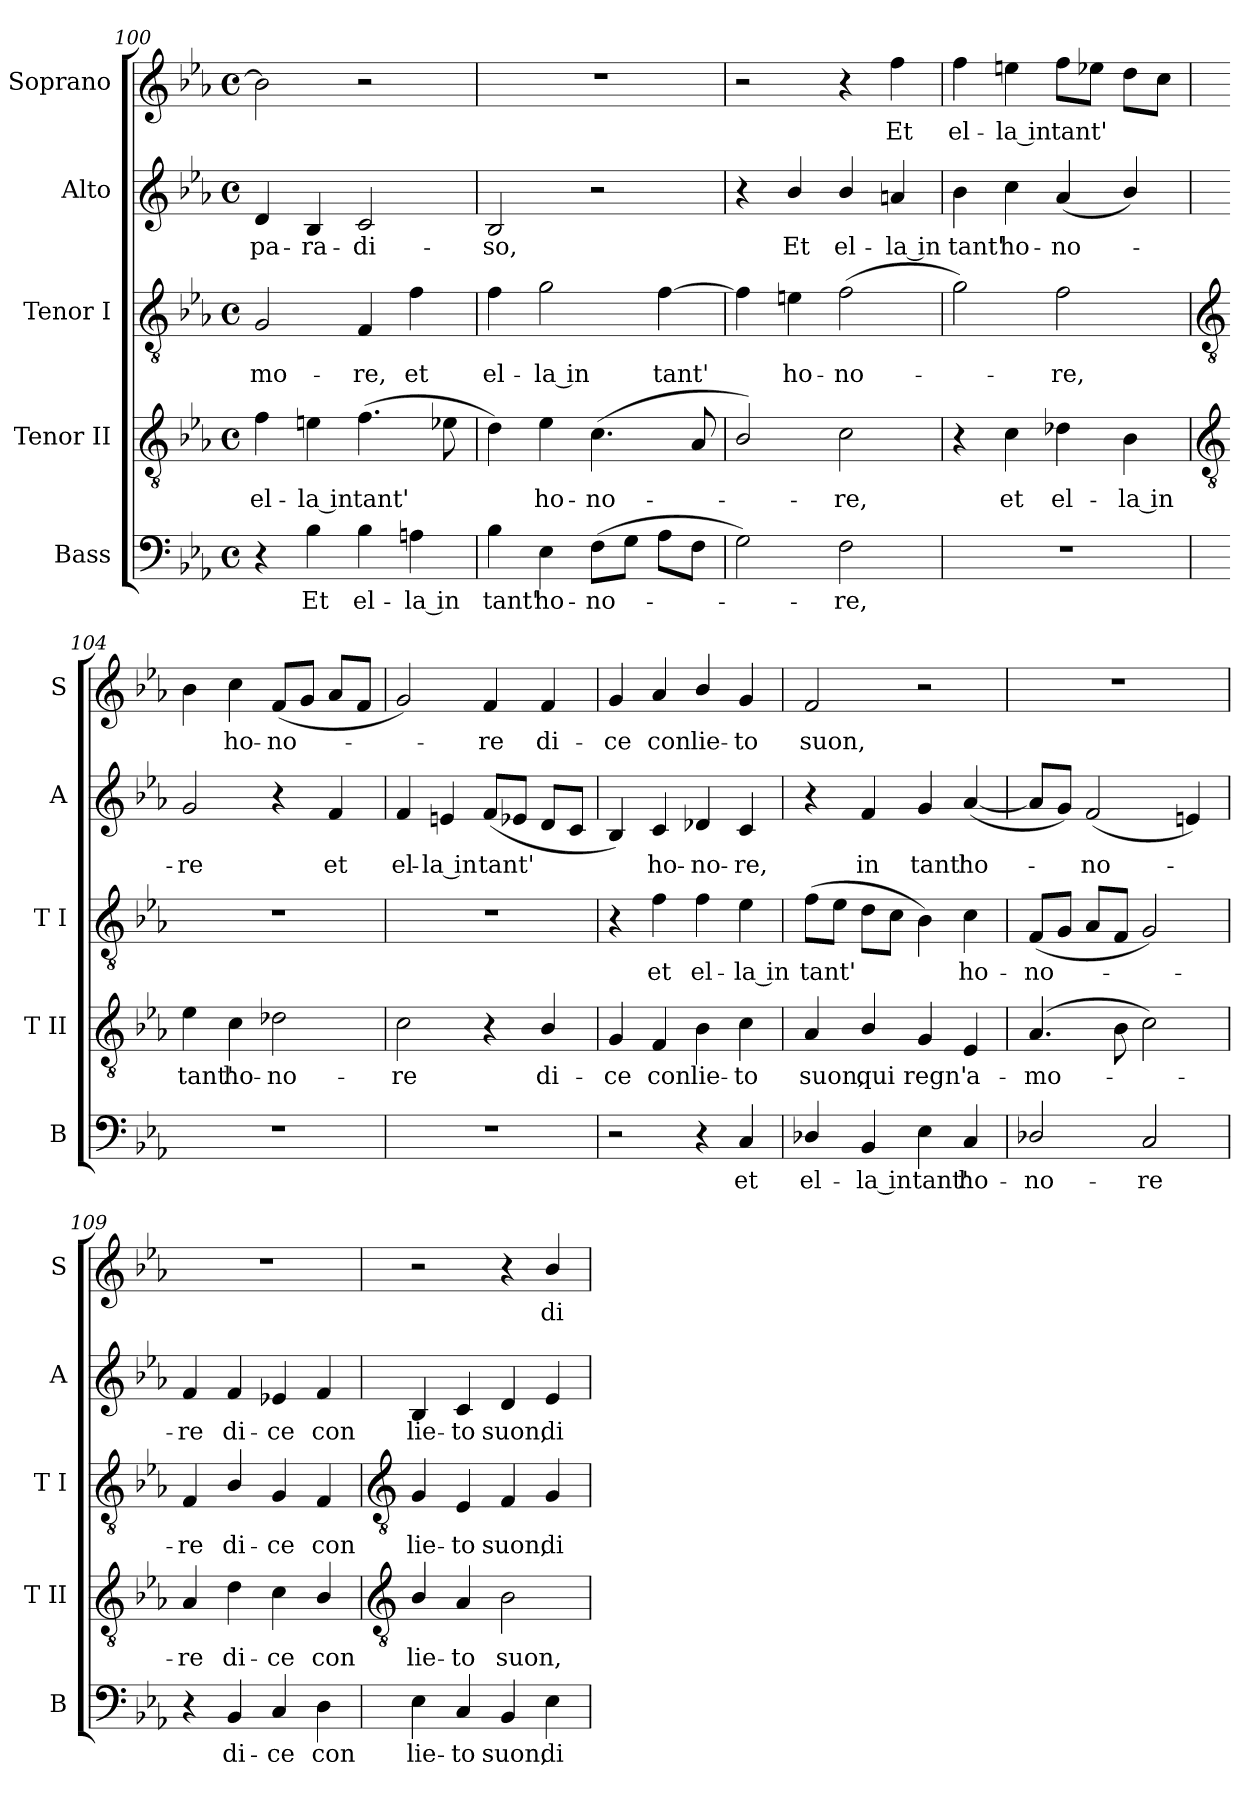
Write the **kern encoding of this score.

**kern	**text	**kern	**text	**kern	**text	**kern	**text	**kern	**text
*part5	*part5	*part4	*part4	*part3	*part3	*part2	*part2	*part1	*part1
*staff5	*staff5	*staff4	*staff4	*staff3	*staff3	*staff2	*staff2	*staff1	*staff1
*I"Bass	*	*I"Tenor II	*	*I"Tenor I	*	*I"Alto	*	*I"Soprano	*
*I'B	*	*I'T II	*	*I'T I	*	*I'A	*	*I'S	*
*clefF4	*	*clefGv2	*	*clefGv2	*	*clefG2	*	*clefG2	*
*k[b-e-a-]	*	*k[b-e-a-]	*	*k[b-e-a-]	*	*k[b-e-a-]	*	*k[b-e-a-]	*
*E-:	*	*E-:	*	*E-:	*	*E-:	*	*E-:	*
*M4/4	*	*M4/4	*	*M4/4	*	*M4/4	*	*M4/4	*
*met(c)	*	*met(c)	*	*met(c)	*	*met(c)	*	*met(c)	*
=100	=100	=100	=100	=100	=100	=100	=100	=100	=100
!	!	!	!LO:LY:b	!	!LO:LY:b	!	!LO:LY:b	!	!
4r	.	4f	el-	2G	-mo-	4d	pa-	2b-]	.
!	!LO:LY:b	!	!LO:LY:b	!	!	!	!LO:LY:b	!	!
4B-	Et	4en	-la in	.	.	4B-	-ra-	.	.
!	!LO:LY:b	!	!LO:LY:b	!	!LO:LY:b	!	!LO:LY:b	!	!
4B-	el-	(>4.f	tant'	4F	-re,	2c	-di-	2r	.
!	!LO:LY:b	!	!	!	!LO:LY:b	!	!	!	!
4An	-la in	.	.	4f	et	.	.	.	.
.	.	8e-X	.	.	.	.	.	.	.
=101	=101	=101	=101	=101	=101	=101	=101	=101	=101
!	!LO:LY:b	!	!	!	!LO:LY:b	!	!LO:LY:b	!	!
4B-	tant'	4d)	.	4f	el-	2B-	-so,	1r	.
!	!LO:LY:b	!	!LO:LY:b	!	!LO:LY:b	!	!	!	!
4E-	ho-	4e-	ho-	2g	-la in	.	.	.	.
!	!LO:LY:b	!	!LO:LY:b	!	!	!	!	!	!
(>8FL	-no-	(<4.c	-no-	.	.	2r	.	.	.
8GJ	.	.	.	.	.	.	.	.	.
!	!	!	!	!	!LO:LY:b	!	!	!	!
8A-L	.	.	.	[4f	tant'	.	.	.	.
8FJ	.	8A-	.	.	.	.	.	.	.
=102	=102	=102	=102	=102	=102	=102	=102	=102	=102
2G)	.	2B-/)	.	4f]	.	4r	.	2r	.
!	!	!	!	!	!LO:LY:b	!	!LO:LY:b	!	!
.	.	.	.	4en	ho-	4b-/	Et	.	.
!	!LO:LY:b	!	!LO:LY:b	!	!LO:LY:b	!	!LO:LY:b	!	!
2F	re,	2c	re,	(>2f	-no-	4b-/	el-	4r	.
!	!	!	!	!	!	!	!LO:LY:b	!	!LO:LY:b
.	.	.	.	.	.	4an	-la in	4ff	Et
=103	=103	=103	=103	=103	=103	=103	=103	=103	=103
!	!	!	!	!	!	!	!LO:LY:b	!	!LO:LY:b
1r	.	4r	.	2g)	.	4b-	tant'	4ff	el-
!	!	!	!LO:LY:b	!	!	!	!LO:LY:b	!	!LO:LY:b
.	.	4c	et	.	.	4cc	ho-	4een	-la in
!	!	!	!LO:LY:b	!	!LO:LY:b	!	!LO:LY:b	!	!LO:LY:b
.	.	4d-X	el-	2f	re,	(<4a-	-no-	8ffL	tant'
.	.	.	.	.	.	.	.	8ee-XJ	.
!	!	!	!LO:LY:b	!	!	!	!	!	!
.	.	4B-	-la in	.	.	4b-/)	.	8ddL	.
.	.	.	.	.	.	.	.	8ccJ	.
!!LO:LB:g=z
=104	=104	=104	=104	=104	=104	=104	=104	=104	=104
*	*	*clefGv2	*	*clefGv2	*	*	*	*	*
!	!	!	!LO:LY:b	!	!	!	!LO:LY:b	!	!
1r	.	4e-	tant'	1r	.	2g	re	4b-	.
!	!	!	!LO:LY:b	!	!	!	!	!	!LO:LY:b
.	.	4c	ho-	.	.	.	.	4cc	ho-
!	!	!	!LO:LY:b	!	!	!	!	!	!LO:LY:b
.	.	2d-X	-no-	.	.	4r	.	(<8fL	-no-
.	.	.	.	.	.	.	.	8gJ	.
!	!	!	!	!	!	!	!LO:LY:b	!	!
.	.	.	.	.	.	4f	et	8a-L	.
.	.	.	.	.	.	.	.	8fJ	.
=105	=105	=105	=105	=105	=105	=105	=105	=105	=105
!	!	!	!LO:LY:b	!	!	!	!LO:LY:b	!	!
1r	.	2c	-re	1r	.	4f	el-	2g)	.
!	!	!	!	!	!	!	!LO:LY:b	!	!
.	.	.	.	.	.	4en	-la in	.	.
!	!	!	!	!	!	!	!LO:LY:b	!	!LO:LY:b
.	.	4r	.	.	.	(<8fL	tant'	4f	re
.	.	.	.	.	.	8e-XJ	.	.	.
!	!	!	!LO:LY:b	!	!	!	!	!	!LO:LY:b
.	.	4B-/	di-	.	.	8dL	.	4f	di-
.	.	.	.	.	.	8cJ	.	.	.
=106	=106	=106	=106	=106	=106	=106	=106	=106	=106
!	!	!	!LO:LY:b	!	!	!	!	!	!LO:LY:b
2r	.	4G	-ce	4r	.	4B-)	.	4g	-ce
!	!	!	!LO:LY:b	!	!LO:LY:b	!	!LO:LY:b	!	!LO:LY:b
.	.	4F	con	4f	et	4c	ho-	4a-	con
!	!	!	!LO:LY:b	!	!LO:LY:b	!	!LO:LY:b	!	!LO:LY:b
4r	.	4B-	lie-	4f	el-	4d-X	-no-	4b-/	lie-
!	!LO:LY:b	!	!LO:LY:b	!	!LO:LY:b	!	!LO:LY:b	!	!LO:LY:b
4C	et	4c	-to	4e-	-la in	4c	-re,	4g	-to
=107	=107	=107	=107	=107	=107	=107	=107	=107	=107
!	!LO:LY:b	!	!LO:LY:b	!	!LO:LY:b	!	!	!	!LO:LY:b
4D-X/	el-	4A-	suon,	(>8fL	tant'	4r	.	2f	suon,
.	.	.	.	8e-J	.	.	.	.	.
!	!LO:LY:b	!	!LO:LY:b	!	!	!	!LO:LY:b	!	!
4BB-	-la in	4B-/	qui	8dL	.	4f	in	.	.
.	.	.	.	8cJ	.	.	.	.	.
!	!LO:LY:b	!	!LO:LY:b	!	!	!	!LO:LY:b	!	!
4E-	tant'	4G	regn'	4B-)	.	4g	tant'	2r	.
!	!LO:LY:b	!	!LO:LY:b	!	!LO:LY:b	!	!LO:LY:b	!	!
4C	ho-	4E-	a-	4c	ho-	(<[4a-	ho-	.	.
=108	=108	=108	=108	=108	=108	=108	=108	=108	=108
!	!LO:LY:b	!	!LO:LY:b	!	!LO:LY:b	!	!	!	!
2D-X/	-no-	(>4.A-	-mo-	(<8FL	-no-	8a-L]	.	1r	.
.	.	.	.	8GJ	.	8gJ)	.	.	.
!	!	!	!	!	!	!	!LO:LY:b	!	!
.	.	.	.	8A-L	.	(<2f	no-	.	.
.	.	8B-	.	8FJ	.	.	.	.	.
!	!LO:LY:b	!	!	!	!	!	!	!	!
2C	-re	2c)	.	2G)	.	.	.	.	.
.	.	.	.	.	.	4en)	.	.	.
=109	=109	=109	=109	=109	=109	=109	=109	=109	=109
!	!	!	!LO:LY:b	!	!LO:LY:b	!	!LO:LY:b	!	!
4r	.	4A-	re	4F	re	4f	re	1r	.
!	!LO:LY:b	!	!LO:LY:b	!	!LO:LY:b	!	!LO:LY:b	!	!
4BB-	di-	4d	di-	4B-/	di-	4f	di-	.	.
!	!LO:LY:b	!	!LO:LY:b	!	!LO:LY:b	!	!LO:LY:b	!	!
4C	-ce	4c	-ce	4G	-ce	4e-X	-ce	.	.
!	!LO:LY:b	!	!LO:LY:b	!	!LO:LY:b	!	!LO:LY:b	!	!
4D	con	4B-/	con	4F	con	4f	con	.	.
!!LO:LB:g=z
=110	=110	=110	=110	=110	=110	=110	=110	=110	=110
*	*	*clefGv2	*	*clefGv2	*	*	*	*	*
!	!LO:LY:b	!	!LO:LY:b	!	!LO:LY:b	!	!LO:LY:b	!	!
4E-	lie-	4B-/	lie-	4G	lie-	4B-	lie-	2r	.
!	!LO:LY:b	!	!LO:LY:b	!	!LO:LY:b	!	!LO:LY:b	!	!
4C	-to	4A-	-to	4E-	-to	4c	-to	.	.
!	!LO:LY:b	!	!LO:LY:b	!	!LO:LY:b	!	!LO:LY:b	!	!
4BB-	suon,	2B-	suon,	4F	suon,	4d	suon,	4r	.
!	!LO:LY:b	!	!	!	!LO:LY:b	!	!LO:LY:b	!	!LO:LY:b
4E-	di-	.	.	4G	di-	4e-	di-	4b-/	di-
=	=	=	=	=	=	=	=	=	=
*-	*-	*-	*-	*-	*-	*-	*-	*-	*-
